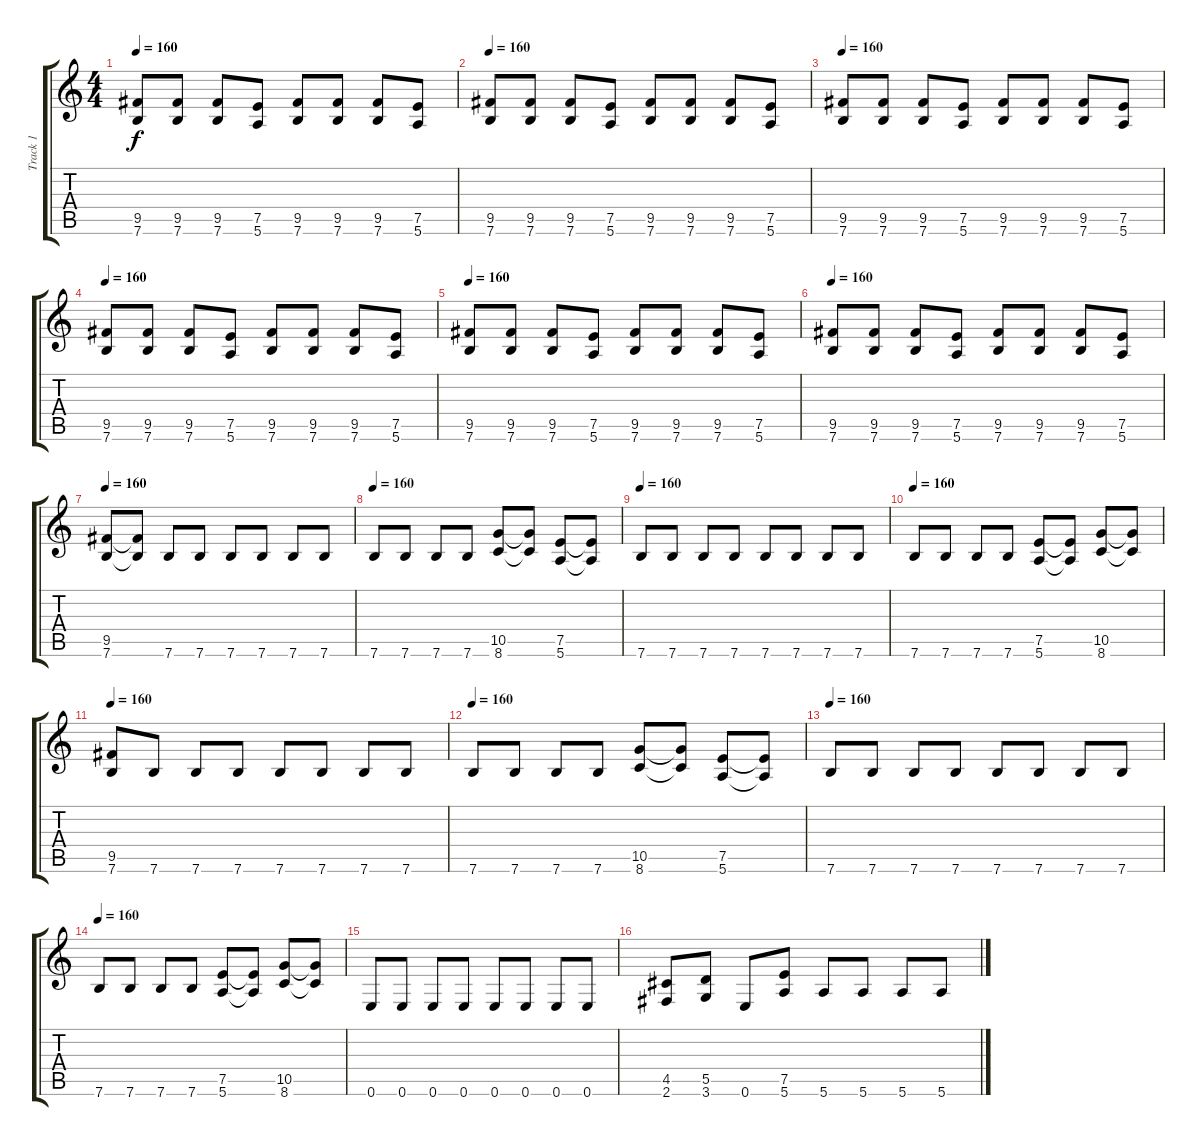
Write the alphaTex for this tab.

\track ("Track 1" "Track 1") {instrument distortionguitar}
\staff {score tabs}
\tuning (E4 B3 G3 D3 A2 E2) {hide}
\ts (4 4)
\tempo 160
\clef g2
\ks c
(9.5 7.6).8{dy f} (9.5 7.6).8 (9.5 7.6).8 (7.5 5.6).8 (9.5 7.6).8 (9.5 7.6).8 (9.5 7.6).8 (7.5 5.6).8 |
\tempo 160
(9.5 7.6).8 (9.5 7.6).8 (9.5 7.6).8 (7.5 5.6).8 (9.5 7.6).8 (9.5 7.6).8 (9.5 7.6).8 (7.5 5.6).8 |
\tempo 160
(9.5 7.6).8 (9.5 7.6).8 (9.5 7.6).8 (7.5 5.6).8 (9.5 7.6).8 (9.5 7.6).8 (9.5 7.6).8 (7.5 5.6).8 |
\tempo 160
(9.5 7.6).8 (9.5 7.6).8 (9.5 7.6).8 (7.5 5.6).8 (9.5 7.6).8 (9.5 7.6).8 (9.5 7.6).8 (7.5 5.6).8 |
\tempo 160
(9.5 7.6).8 (9.5 7.6).8 (9.5 7.6).8 (7.5 5.6).8 (9.5 7.6).8 (9.5 7.6).8 (9.5 7.6).8 (7.5 5.6).8 |
\tempo 160
(9.5 7.6).8 (9.5 7.6).8 (9.5 7.6).8 (7.5 5.6).8 (9.5 7.6).8 (9.5 7.6).8 (9.5 7.6).8 (7.5 5.6).8 |
\tempo 160
(9.5 7.6).8 (9.5{t} 7.6{t}).8 7.6.8 7.6.8 7.6.8 7.6.8 7.6.8 7.6.8 |
\tempo 160
7.6.8 7.6.8 7.6.8 7.6.8 (10.5 8.6).8 (10.5{t} 8.6{t}).8 (7.5 5.6).8 (7.5{t} 5.6{t}).8 |
\tempo 160
7.6.8 7.6.8 7.6.8 7.6.8 7.6.8 7.6.8 7.6.8 7.6.8 |
\tempo 160
7.6.8 7.6.8 7.6.8 7.6.8 (7.5 5.6).8 (7.5{t} 5.6{t}).8 (10.5 8.6).8 (10.5{t} 8.6{t}).8 |
\tempo 160
(9.5 7.6).8 7.6.8 7.6.8 7.6.8 7.6.8 7.6.8 7.6.8 7.6.8 |
\tempo 160
7.6.8 7.6.8 7.6.8 7.6.8 (10.5 8.6).8 (10.5{t} 8.6{t}).8 (7.5 5.6).8 (7.5{t} 5.6{t}).8 |
\tempo 160
7.6.8 7.6.8 7.6.8 7.6.8 7.6.8 7.6.8 7.6.8 7.6.8 |
\tempo 160
7.6.8 7.6.8 7.6.8 7.6.8 (7.5 5.6).8 (7.5{t} 5.6{t}).8 (10.5 8.6).8 (10.5{t} 8.6{t}).8 |
0.6.8 0.6.8 0.6.8 0.6.8 0.6.8 0.6.8 0.6.8 0.6.8 |
(4.5 2.6).8 (5.5 3.6).8 0.6.8 (7.5 5.6).8 5.6.8 5.6.8 5.6.8 5.6.8
